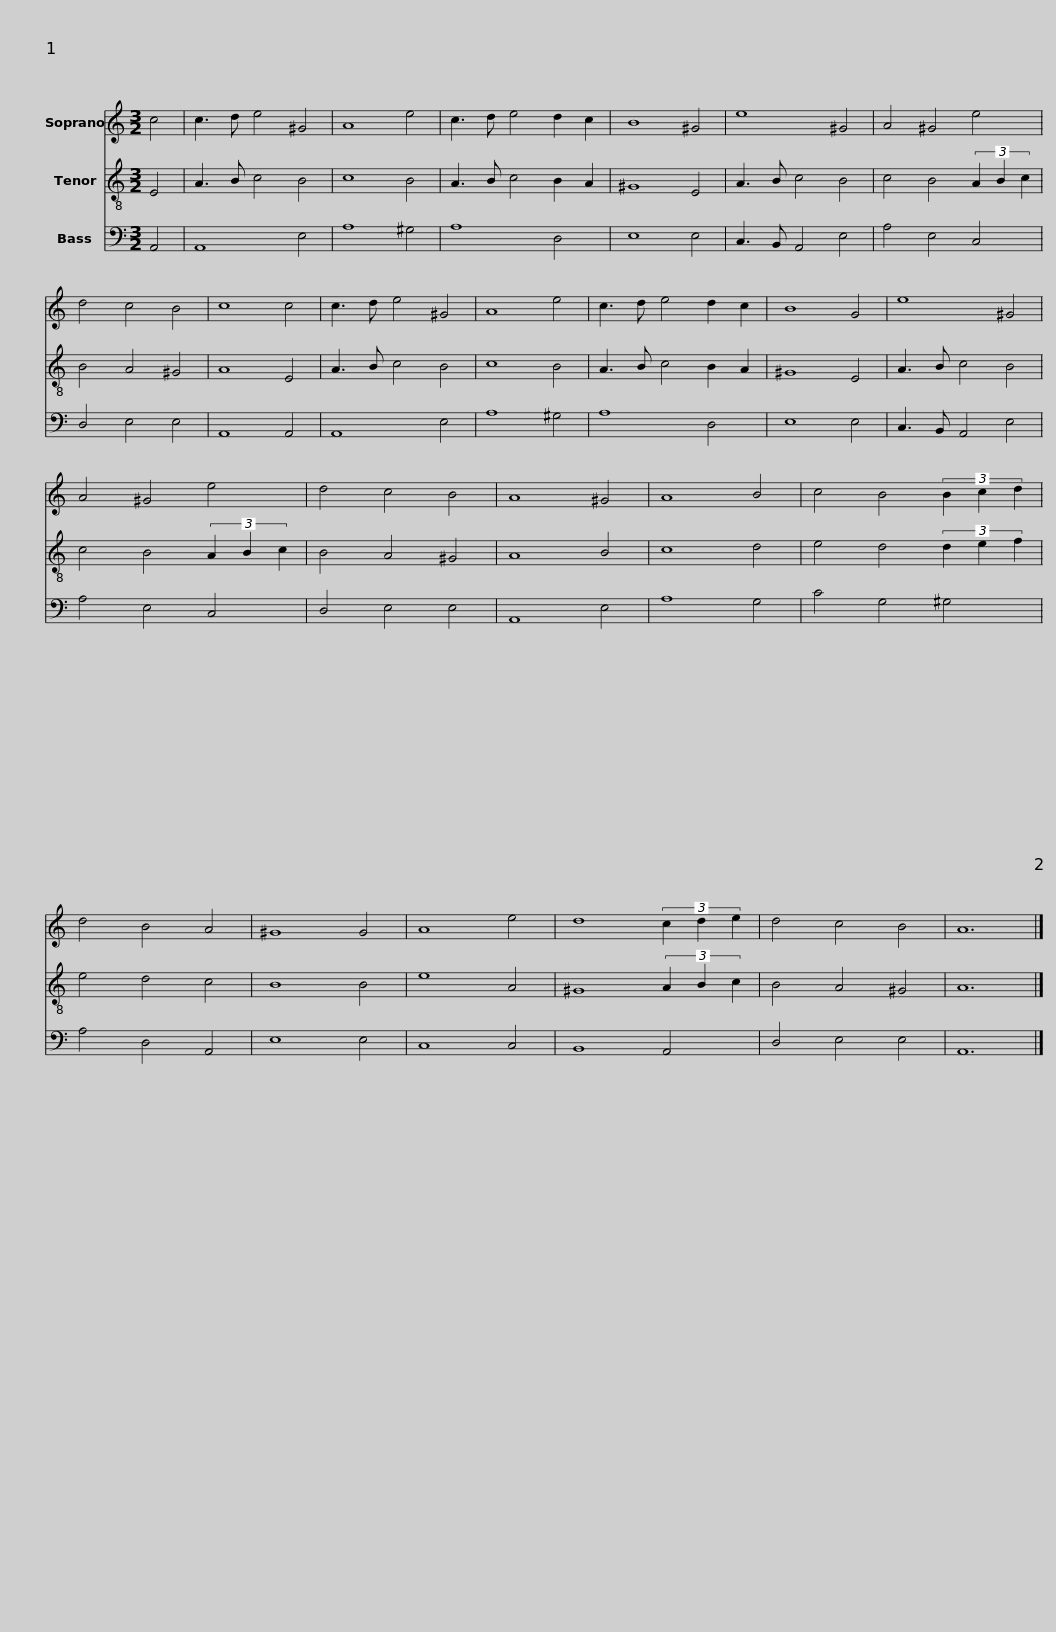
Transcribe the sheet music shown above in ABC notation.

X:1
%%score 1 2 3
L:1/8
M:3/2
I:linebreak $
K:C
V:1 treble
V:2 treble-8
V:3 bass
V:1
 c4 | c3 d e4 ^G4 | A8 e4 | c3 d e4 d2 c2 | B8 ^G4 | %5
 e8 ^G4 | A4 ^G4 e4 | d4 c4 B4 |$ c8 c4 | c3 d e4 ^G4 | %10
 A8 e4 | c3 d e4 d2 c2 | B8 G4 | e8 ^G4 | A4 ^G4 e4 | %15
 d4 c4 B4 |$ A8 ^G4 | A8 B4 | c4 B4 (3B2 c2 d2 | d4 B4 A4 | %20
 ^G8 G4 | A8 e4 | d8 (3c2 d2 e2 | d4 c4 B4 | A12 |] %25
V:2
 E4 | A3 B c4 B4 | c8 B4 | A3 B c4 B2 A2 | ^G8 E4 | %5
 A3 B c4 B4 | c4 B4 (3A2 B2 c2 | B4 A4 ^G4 |$ A8 E4 | A3 B c4 B4 | %10
 c8 B4 | A3 B c4 B2 A2 | ^G8 E4 | A3 B c4 B4 | c4 B4 (3A2 B2 c2 | %15
 B4 A4 ^G4 |$ A8 B4 | c8 d4 | e4 d4 (3d2 e2 f2 | e4 d4 c4 | %20
 B8 B4 | e8 A4 | ^G8 (3A2 B2 c2 | B4 A4 ^G4 | A12 |] %25
V:3
 A,,4 | A,,8 E,4 | A,8 ^G,4 | A,8 D,4 | E,8 E,4 | %5
 C,3 B,, A,,4 E,4 | A,4 E,4 C,4 | D,4 E,4 E,4 |$ A,,8 A,,4 | A,,8 E,4 | %10
 A,8 ^G,4 | A,8 D,4 | E,8 E,4 | C,3 B,, A,,4 E,4 | A,4 E,4 C,4 | %15
 D,4 E,4 E,4 |$ A,,8 E,4 | A,8 G,4 | C4 G,4 ^G,4 | A,4 D,4 A,,4 | %20
 E,8 E,4 | C,8 C,4 | B,,8 A,,4 | D,4 E,4 E,4 | A,,12 |] %25
